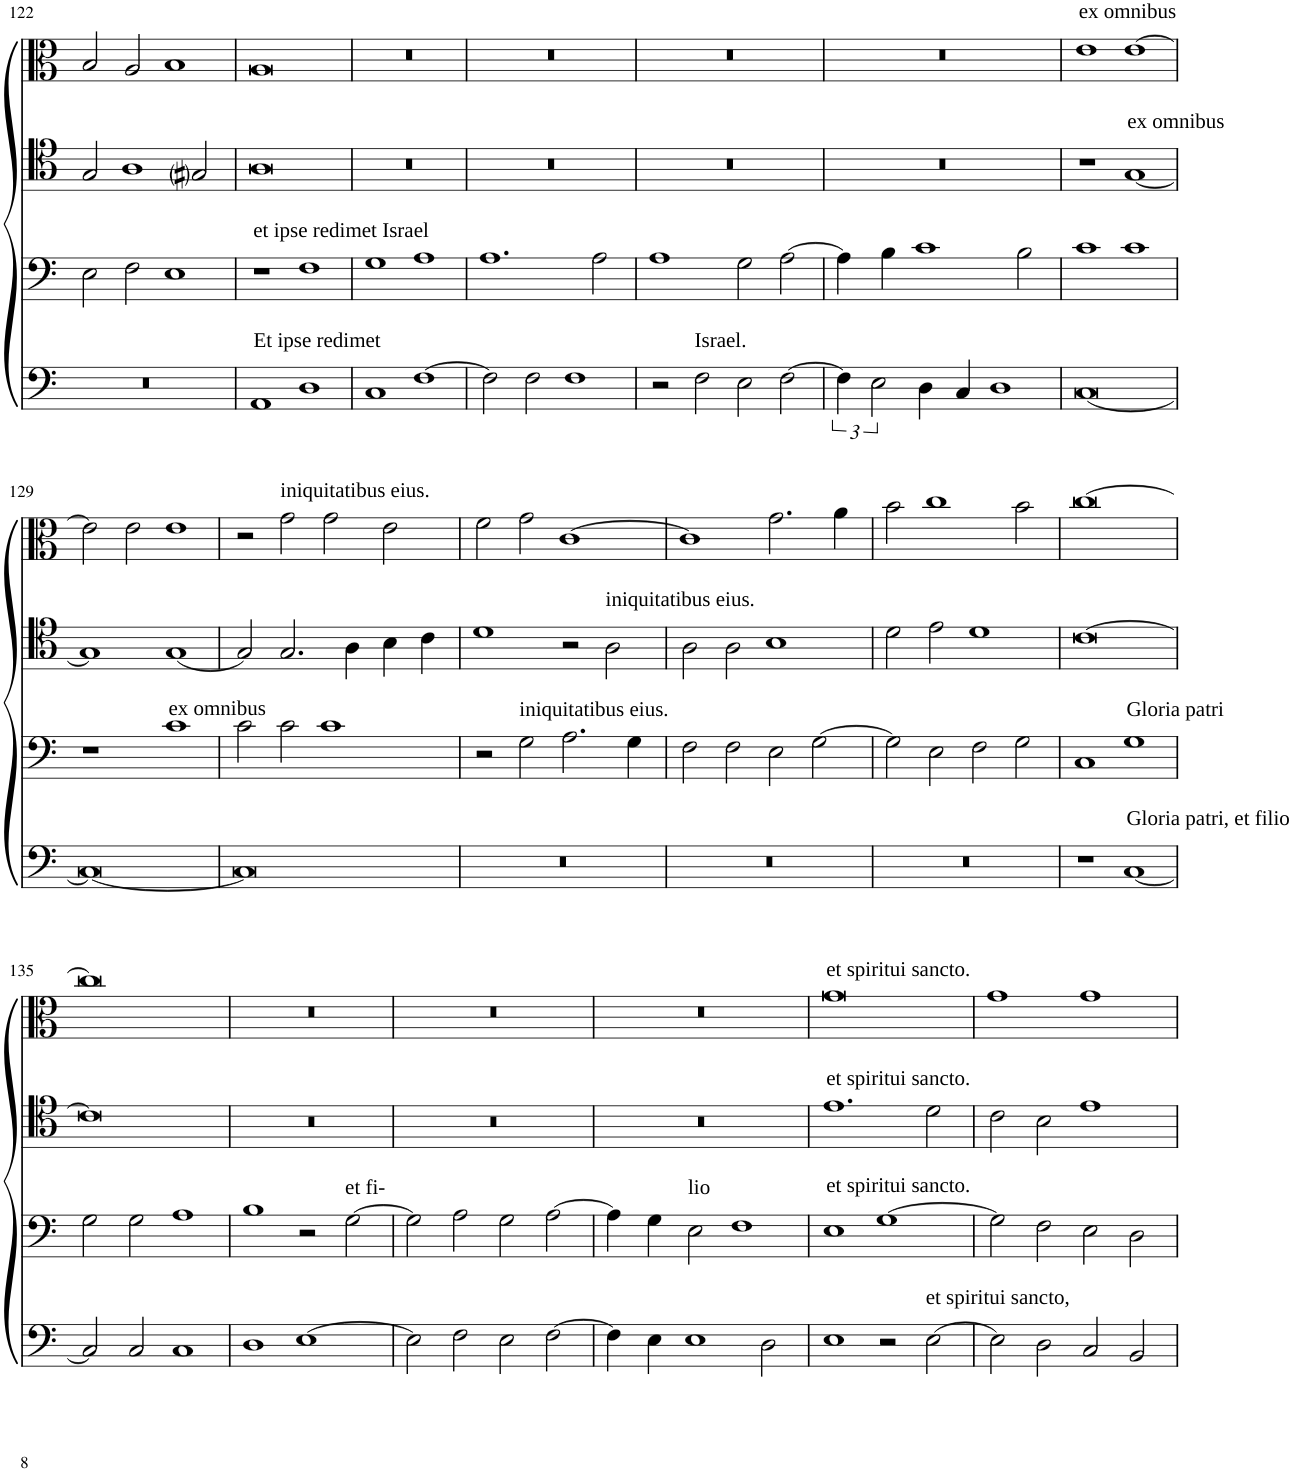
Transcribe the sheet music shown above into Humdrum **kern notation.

**kern	**kern	**kern	**kern
*part4	*part3	*part2	*part1
*staff4	*staff3	*staff2	*staff1
*I"Bassus	*I"Quintus	*I"Tenor	*I"Cantus
!!LO:PB:g=z
*clefF4	*clefF4	*clefC4	*clefC3
*k[]	*k[]	*k[]	*k[]
*M2/1	*M2/1	*M2/1	*M2/1
=122	=122	=122	=122
0r	2E\	2G/	2B/
.	2F\	1A	2A/
.	1E	.	1B
.	.	2G#i/	.
=123	=123	=123	=123
!	!LO:TX:a:t=et ipse redimet Israel	!	!
!LO:TX:a:t=Et ipse redimet	!	!	!
1AA	1r	0A	0A
1D	1F	.	.
=124	=124	=124	=124
1C	1G	0r	0r
[1F	1A	.	.
=125	=125	=125	=125
2F\]	1.A	0r	0r
2F\	.	.	.
1F	.	.	.
.	2A\	.	.
=126	=126	=126	=126
2r	1A	0r	0r
!LO:TX:a:t=Israel.	!	!	!
2F\	.	.	.
2E\	2G\	.	.
[2F\	[2A\	.	.
=127	=127	=127	=127
6F\]	4A\]	0r	0r
3E\	.	.	.
.	4B\	.	.
4D\	1c	.	.
4C/	.	.	.
1D	.	.	.
.	2B\	.	.
=128	=128	=128	=128
!	!	!	!LO:TX:a:t=ex omnibus
[0C	1c	1r	1e
!	!	!LO:TX:a:t=ex omnibus	!
.	1c	[1G	[1e
!!LO:LB:g=z
=129	=129	=129	=129
0C_	1r	1G]	2e\]
.	.	.	2e\
!	!LO:TX:a:t=ex omnibus	!	!
.	1c	[1G	1e
=130	=130	=130	=130
0C]	2c\	2G/]	2r
!	!	!	!LO:TX:a:t=iniquitatibus eius.
.	2c\	2.G/	2g\
.	1c	.	2g\
.	.	4A\	.
.	.	4B\	2e\
.	.	4c\	.
=131	=131	=131	=131
0r	2r	1d	2f\
!	!LO:TX:a:t=iniquitatibus eius.	!	!
.	2G\	.	2g\
.	2.A\	2r	[1c
!	!	!LO:TX:a:t=iniquitatibus eius.	!
.	.	2A\	.
.	4G\	.	.
=132	=132	=132	=132
0r	2F\	2A\	1c]
.	2F\	2A\	.
.	2E\	1B	2.g\
.	[2G\	.	.
.	.	.	4a\
=133	=133	=133	=133
0r	2G\]	2d\	2b\
.	2E\	2e\	1cc
.	2F\	1d	.
.	2G\	.	2b\
=134	=134	=134	=134
1r	1C	[0c	[0cc
!	!LO:TX:a:t=Gloria patri	!	!
!LO:TX:a:t=Gloria patri, et filio	!	!	!
[1C	1G	.	.
!!LO:LB:g=z
=135	=135	=135	=135
2C/]	2G\	0c]	0cc]
2C/	2G\	.	.
1C	1A	.	.
=136	=136	=136	=136
1D	1B	0r	0r
[1E	2r	.	.
!	!LO:TX:a:t=et fi-	!	!
.	[2G\	.	.
=137	=137	=137	=137
2E\]	2G\]	0r	0r
2F\	2A\	.	.
2E\	2G\	.	.
[2F\	[2A\	.	.
=138	=138	=138	=138
4F\]	4A\]	0r	0r
4E\	4G\	.	.
!	!LO:TX:a:t=lio	!	!
1E	2E\	.	.
.	1F	.	.
2D\	.	.	.
=139	=139	=139	=139
!	!	!	!LO:TX:a:t=et spiritui sancto.
!	!	!LO:TX:a:t=et spiritui sancto.	!
!	!LO:TX:a:t=et spiritui sancto.	!	!
1E	1E	1.e	0g
2r	[1G	.	.
!LO:TX:a:t=et spiritui sancto,	!	!	!
[2E\	.	2d\	.
=140	=140	=140	=140
2E\]	2G\]	2c\	1g
2D\	2F\	2B\	.
2C/	2E\	1e	1g
2BB/	2D\	.	.
=	=	=	=
*-	*-	*-	*-
